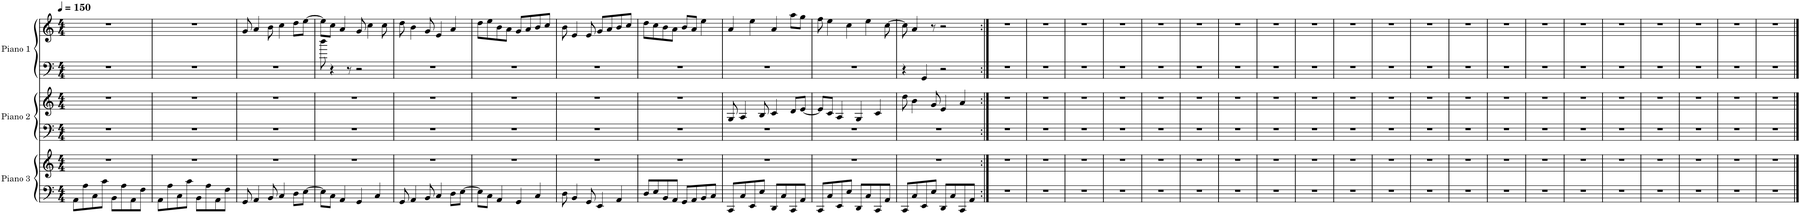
**kern	**kern	**kern	**kern	**kern	**kern
*part3	*part3	*part2	*part2	*part1	*part1
*staff6	*staff5	*staff4	*staff3	*staff2	*staff1
*I"Piano 3	*	*I"Piano 2	*	*I"Piano 1	*
*I'Pno. 3	*	*I'Pno. 2	*	*I'Pno. 1	*
*clefF4	*clefG2	*clefF4	*clefG2	*clefF4	*clefG2
*k[]	*k[]	*k[]	*k[]	*k[]	*k[]
*M4/4	*M4/4	*M4/4	*M4/4	*M4/4	*M4/4
*MM150	*MM150	*MM150	*MM150	*MM150	*MM150
=1	=1	=1	=1	=1	=1
8AA\L	1r	1r	1r	1r	1r
8A\	.	.	.	.	.
8C\	.	.	.	.	.
8c\J	.	.	.	.	.
8BB\L	.	.	.	.	.
8A\	.	.	.	.	.
8AA\	.	.	.	.	.
8F\J	.	.	.	.	.
=2	=2	=2	=2	=2	=2
8AA\L	1r	1r	1r	1r	1r
8A\	.	.	.	.	.
8C\	.	.	.	.	.
8c\J	.	.	.	.	.
8BB\L	.	.	.	.	.
8A\	.	.	.	.	.
8AA\	.	.	.	.	.
8F\J	.	.	.	.	.
=3	=3	=3	=3	=3	=3
8GG/	1r	1r	1r	1r	8g/
4AA/	.	.	.	.	4a/
8BB/	.	.	.	.	8b\
4C/	.	.	.	.	4cc\
8D\L	.	.	.	.	8dd\L
[8E\J	.	.	.	.	[8ee\J
=4	=4	=4	=4	=4	=4
8E\L]	1r	1r	1r	8dd\	8ee\L]
8C\J	.	.	.	4r	8cc\J
4AA/	.	.	.	.	4a/
.	.	.	.	8r	.
4GG/	.	.	.	2r	8g/
.	.	.	.	.	4cc\
4C/	.	.	.	.	.
.	.	.	.	.	8cc\
=5	=5	=5	=5	=5	=5
8GG/	1r	1r	1r	1r	8dd\
4AA/	.	.	.	.	4b\
8BB/	.	.	.	.	8g/
4C/	.	.	.	.	4e/
8D\L	.	.	.	.	4a/
[8E\J	.	.	.	.	.
=6	=6	=6	=6	=6	=6
8E\L]	1r	1r	1r	1r	8dd\L
8C\J	.	.	.	.	8ee\
4AA/	.	.	.	.	8b\
.	.	.	.	.	8a\J
4GG/	.	.	.	.	8g/L
.	.	.	.	.	8a/
4C/	.	.	.	.	8b/
.	.	.	.	.	8cc/J
=7	=7	=7	=7	=7	=7
8D\	1r	1r	1r	1r	8b\
4BB/	.	.	.	.	4e/
8GG/	.	.	.	.	8e/
4EE/	.	.	.	.	8g/L
.	.	.	.	.	8a/
4AA/	.	.	.	.	8b/
.	.	.	.	.	8cc/J
=8	=8	=8	=8	=8	=8
8D/L	1r	1r	1r	1r	8dd\L
8E/	.	.	.	.	8cc\
8BB/	.	.	.	.	8b\
8AA/J	.	.	.	.	8a\J
8GG/L	.	.	.	.	8b/L
8AA/	.	.	.	.	8a/J
8BB/	.	.	.	.	4ee\
8C/J	.	.	.	.	.
=9	=9	=9	=9	=9	=9
8CC/L	1r	1r	8G/	1r	4a/
8C/	.	.	4A/	.	.
8EE/	.	.	.	.	4ee\
8E/J	.	.	8B/	.	.
8DD/L	.	.	4c/	.	4a/
8C/	.	.	.	.	.
8CC/	.	.	8d/L	.	8aa\L
8AA/J	.	.	[8e/J	.	8gg\J
=10	=10	=10	=10	=10	=10
8CC/L	1r	1r	8e/L]	1r	8ff\
8C/	.	.	8c/J	.	4ee\
8EE/	.	.	4A/	.	.
8E/J	.	.	.	.	4cc\
8DD/L	.	.	4G/	.	.
8C/	.	.	.	.	4ee\
8CC/	.	.	4c/	.	.
8AA/J	.	.	.	.	[8cc\
=11	=11	=11	=11	=11	=11
8CC/L	1r	1r	8dd\	4r	8cc\]
8C/	.	.	4b\	.	4a/
8EE/	.	.	.	4GG/	.
8E/J	.	.	8g/	.	8r
8DD/L	.	.	4e/	2r	2r
8C/	.	.	.	.	.
8CC/	.	.	4a/	.	.
8AA/J	.	.	.	.	.
=12:|!	=12:|!	=12:|!	=12:|!	=12:|!	=12:|!
1r	1r	1r	1r	1r	1r
=13	=13	=13	=13	=13	=13
1r	1r	1r	1r	1r	1r
=14	=14	=14	=14	=14	=14
1r	1r	1r	1r	1r	1r
=15	=15	=15	=15	=15	=15
1r	1r	1r	1r	1r	1r
=16	=16	=16	=16	=16	=16
1r	1r	1r	1r	1r	1r
=17	=17	=17	=17	=17	=17
1r	1r	1r	1r	1r	1r
=18	=18	=18	=18	=18	=18
1r	1r	1r	1r	1r	1r
=19	=19	=19	=19	=19	=19
1r	1r	1r	1r	1r	1r
=20	=20	=20	=20	=20	=20
1r	1r	1r	1r	1r	1r
=21	=21	=21	=21	=21	=21
1r	1r	1r	1r	1r	1r
=22	=22	=22	=22	=22	=22
1r	1r	1r	1r	1r	1r
=23	=23	=23	=23	=23	=23
1r	1r	1r	1r	1r	1r
=24	=24	=24	=24	=24	=24
1r	1r	1r	1r	1r	1r
=25	=25	=25	=25	=25	=25
1r	1r	1r	1r	1r	1r
=26	=26	=26	=26	=26	=26
1r	1r	1r	1r	1r	1r
=27	=27	=27	=27	=27	=27
1r	1r	1r	1r	1r	1r
=28	=28	=28	=28	=28	=28
1r	1r	1r	1r	1r	1r
=29	=29	=29	=29	=29	=29
1r	1r	1r	1r	1r	1r
=30	=30	=30	=30	=30	=30
1r	1r	1r	1r	1r	1r
=31	=31	=31	=31	=31	=31
1r	1r	1r	1r	1r	1r
=32	=32	=32	=32	=32	=32
1r	1r	1r	1r	1r	1r
==	==	==	==	==	==
*-	*-	*-	*-	*-	*-
